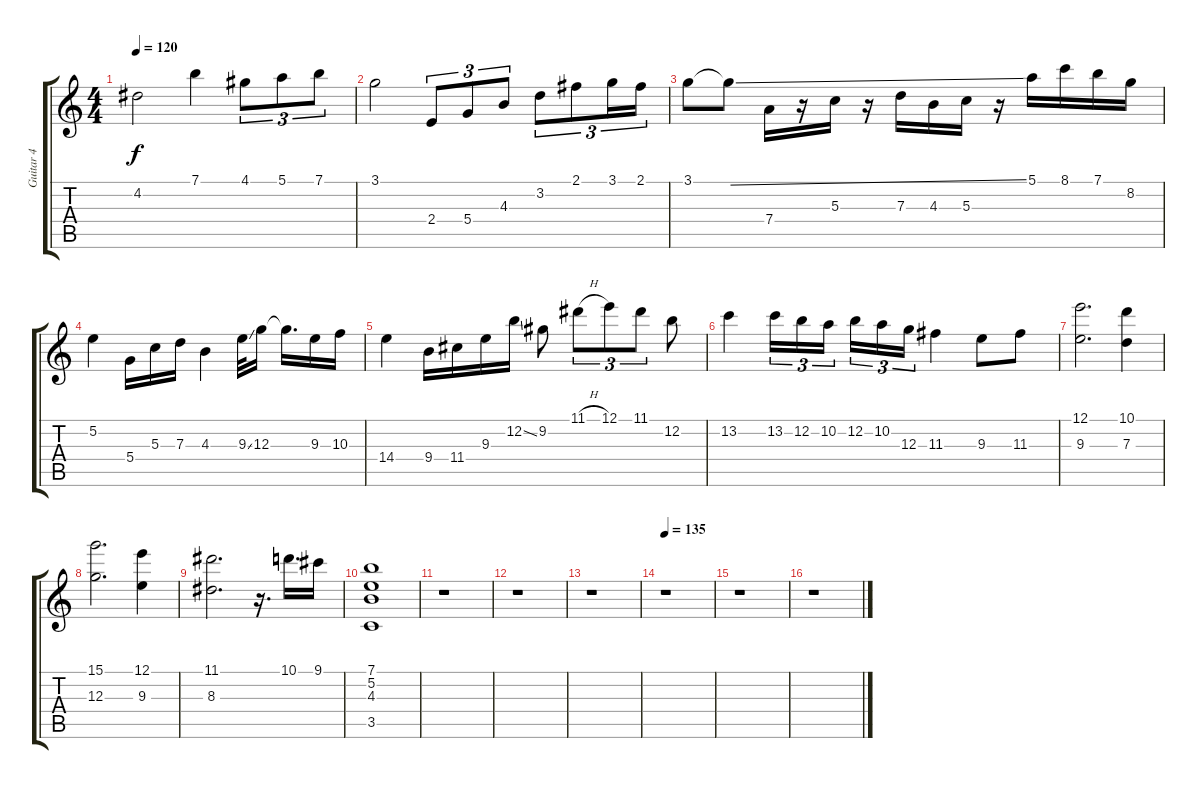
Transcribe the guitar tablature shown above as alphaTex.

\track ("Guitar 4" "Guitar 4") {instrument acousticguitarsteel}
\staff {score tabs}
\tuning (E4 B3 G3 D3 A2 E2) {hide}
\ts (4 4)
\tempo 120
\clef g2
\ks c
4.2.2{dy f} 7.1.4 4.1.8{tu (3 2)} 5.1.8{tu (3 2)} 7.1.8{tu (3 2)} |
3.1.2 2.4.8{tu (3 2)} 5.4.8{tu (3 2)} 4.3.8{tu (3 2)} 3.2.8{tu (3 2)} 2.1.8{tu (3 2)} 3.1.16{tu (3 2)} 2.1.16{tu (3 2)} |
3.1.8 3.1{ss t}.8 7.4.16 r.16 5.3.16 r.16 7.3.16 4.3.16 5.3.16 r.16 5.1.16 8.1.16 7.1.16 8.2.16 |
5.2.4 5.4.16 5.3.16 7.3.16 4.3.4 9.3{ss}.32 12.3.16 12.3{t}.16{d} 9.3.16 10.3.16 |
14.4.4 9.4.16 11.4.16 9.3.16 12.2{ss}.16 9.2.8 11.1{h}.8{tu (3 2)} 12.1.8{tu (3 2)} 11.1.8{tu (3 2)} 12.2.8 |
13.2.4 13.2.16{tu (3 2)} 12.2.16{tu (3 2)} 10.2.16{tu (3 2)} 12.2.16{tu (3 2)} 10.2.16{tu (3 2)} 12.3.16{tu (3 2)} 11.3.4 9.3.8 11.3.8 |
(12.1 9.3).2{d} (10.1 7.3).4 |
(15.1 12.3).2{d} (12.1 9.3).4 |
(11.1 8.3).2{d} r.16{d} 10.1.16{d} 9.1.16 |
(7.1 5.2 4.3 3.5).1 |
r.1 |
r.1 |
r.1 |
\tempo 135
r.1 |
r.1 |
r.1
